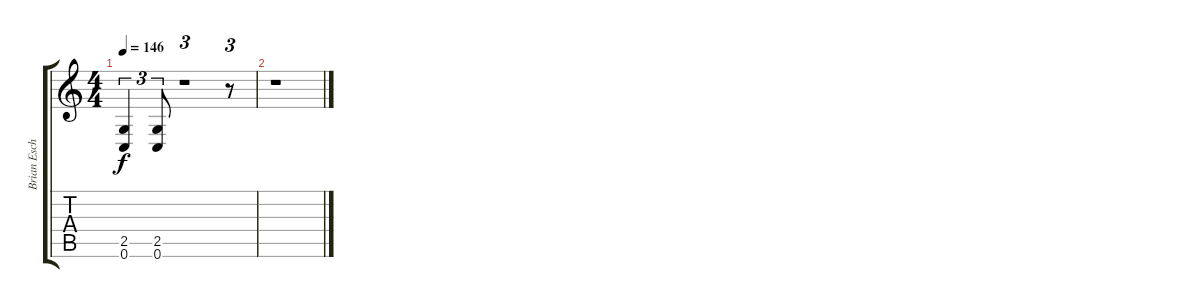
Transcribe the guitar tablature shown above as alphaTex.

\track ("Brian Eschbach (Guitar)" "Brian Esch") {instrument distortionguitar}
\staff {score tabs}
\tuning (C4 G3 Eb3 Bb2 F2 C2) {hide}
\ts (4 4)
\tempo 146
\clef g2
\ks c
(2.5 0.6).4{tu (3 2) dy f} (2.5 0.6).8{tu (3 2)} r.1{tu (3 2)} r.8{tu (3 2)} |
r.1
